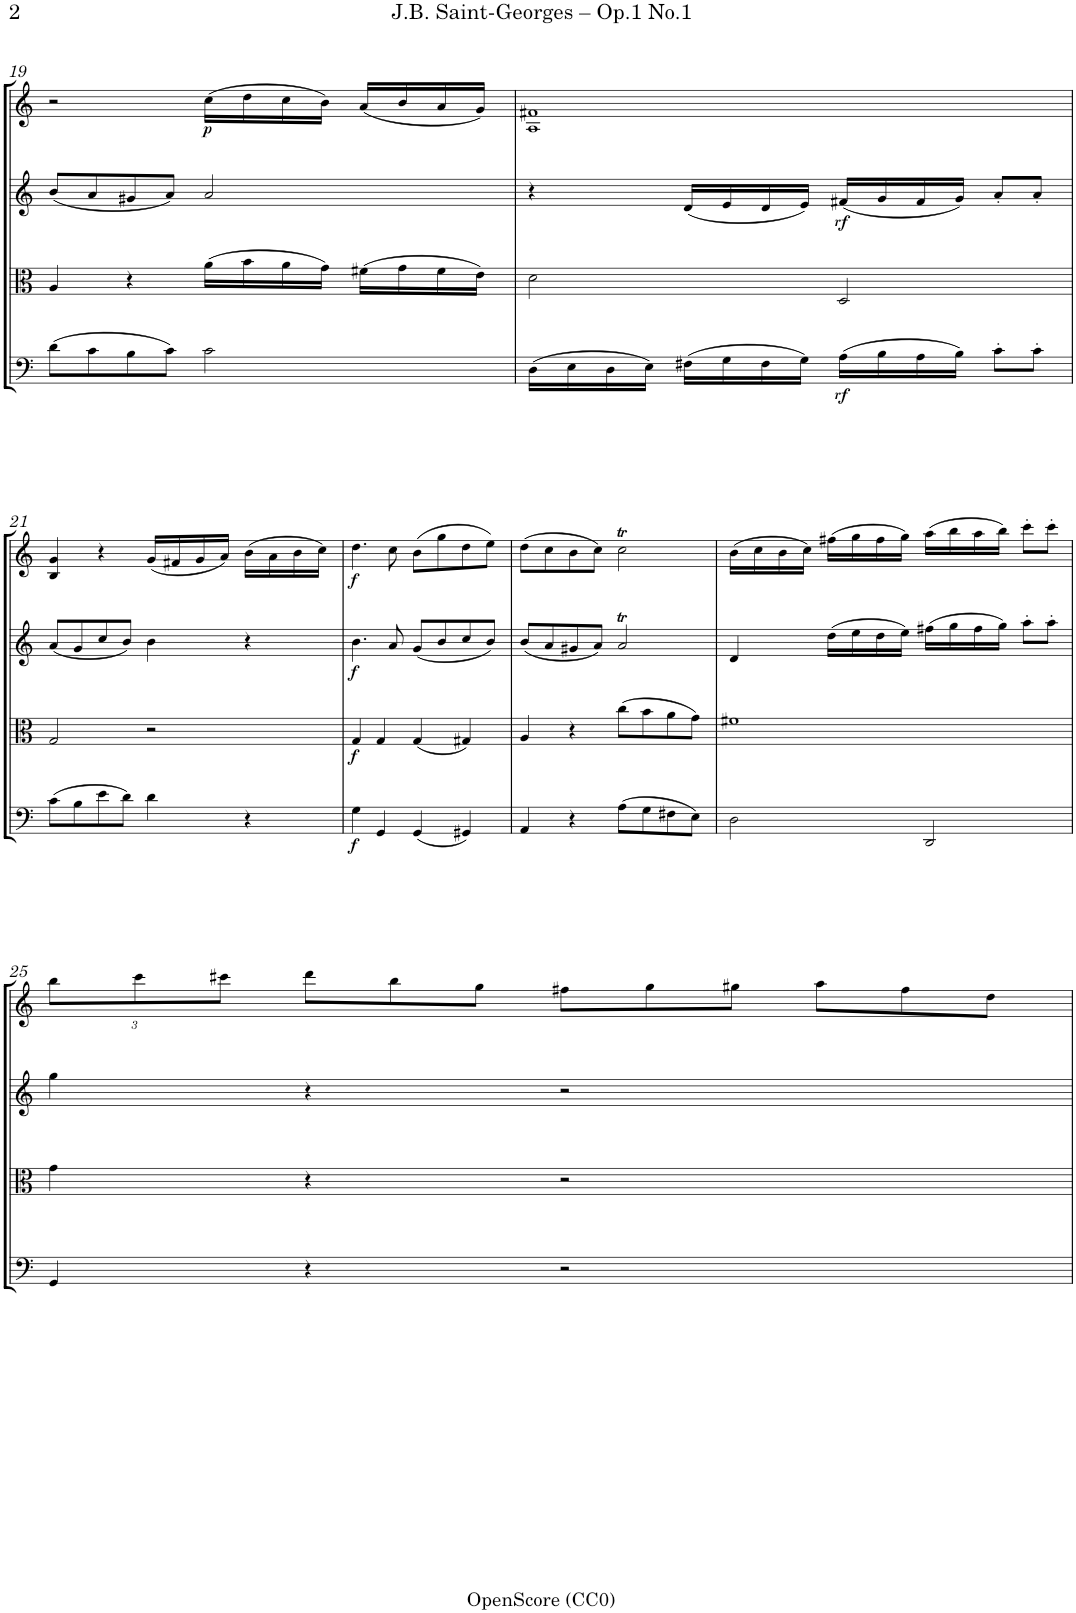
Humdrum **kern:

**kern	**dynam	**kern	**dynam	**kern	**dynam	**kern	**dynam
*part4	*part4	*part3	*part3	*part2	*part2	*part1	*part1
*staff4	*staff4	*staff3	*staff3	*staff2	*staff2	*staff1	*staff1
*I"Violoncello	*	*I"Viola	*	*I"Violin 2	*	*I"Violin 1	*
*I'Vc	*	*I'Vla	*	*I'Vln	*	*I'Vln	*
!!LO:PB:g=z
*clefF4	*	*clefC3	*	*clefG2	*	*clefG2	*
*k[]	*	*k[]	*	*k[]	*	*k[]	*
=19	=19	=19	=19	=19	=19	=19	=19
(8d\L	.	4A/	.	(8b/L	.	2r	.
8c\	.	.	.	8a/	.	.	.
8B\	.	4r	.	8g#X/	.	.	.
8c\J)	.	.	.	8a/J)	.	.	.
!	!	!	!	!	!	!	!LO:DY:b
2c\	.	(16a\LL	.	2a/	.	(16cc\LL	p
.	.	16b\	.	.	.	16dd\	.
.	.	16a\	.	.	.	16cc\	.
.	.	16g\JJ)	.	.	.	16b\JJ)	.
.	.	(16f#X\LL	.	.	.	(16a/LL	.
.	.	16g\	.	.	.	16b/	.
.	.	16f#\	.	.	.	16a/	.
.	.	16e\JJ)	.	.	.	16g/JJ)	.
=20	=20	=20	=20	=20	=20	=20	=20
(16D\LL	.	2d\	.	4r	.	1A 1f#X	.
16E\	.	.	.	.	.	.	.
16D\	.	.	.	.	.	.	.
16E\JJ)	.	.	.	.	.	.	.
(16F#X\LL	.	.	.	(16d/LL	.	.	.
16G\	.	.	.	16e/	.	.	.
16F#\	.	.	.	16d/	.	.	.
16G\JJ)	.	.	.	16e/JJ)	.	.	.
!	!LO:DY:b	!	!	!	!LO:DY:b	!	!
(16A\LL	rf	2D/	.	(16f#X/LL	rf	.	.
16B\	.	.	.	16g/	.	.	.
16A\	.	.	.	16f#/	.	.	.
16B\JJ)	.	.	.	16g/JJ)	.	.	.
8c'\L	.	.	.	8a'/L	.	.	.
8c'\J	.	.	.	8a'/J	.	.	.
!!LO:LB:g=z
=21	=21	=21	=21	=21	=21	=21	=21
(8c\L	.	2G/	.	(8a/L	.	4B/ 4g/	.
8B\	.	.	.	8g/	.	.	.
8e\	.	.	.	8cc/	.	4r	.
8d\J)	.	.	.	8b/J)	.	.	.
4d\	.	2r	.	4b\	.	(16g/LL	.
.	.	.	.	.	.	16f#X/	.
.	.	.	.	.	.	16g/	.
.	.	.	.	.	.	16a/JJ)	.
4r	.	.	.	4r	.	(16b\LL	.
.	.	.	.	.	.	16a\	.
.	.	.	.	.	.	16b\	.
.	.	.	.	.	.	16cc\JJ)	.
=22	=22	=22	=22	=22	=22	=22	=22
!	!LO:DY:b	!	!LO:DY:b	!	!LO:DY:b	!	!LO:DY:b
4G\	f	4G/	f	4.b\	f	4.dd\	f
4GG/	.	4G/	.	.	.	.	.
.	.	.	.	8a/	.	8cc\	.
(4GG/	.	(4G/	.	(8g/L	.	(8b\L	.
.	.	.	.	8b/	.	8gg\	.
4GG#X/)	.	4G#X/)	.	8cc/	.	8dd\	.
.	.	.	.	8b/J)	.	8ee\J)	.
=23	=23	=23	=23	=23	=23	=23	=23
4AA/	.	4A/	.	(8b/L	.	(8dd\L	.
.	.	.	.	8a/	.	8cc\	.
4r	.	4r	.	8g#X/	.	8b\	.
.	.	.	.	8a/J)	.	8cc\J)	.
(8A\L	.	(8cc\L	.	2aT/	.	2ccT\	.
8G\	.	8b\	.	.	.	.	.
8F#X\	.	8a\	.	.	.	.	.
8E\J)	.	8g\J)	.	.	.	.	.
=24	=24	=24	=24	=24	=24	=24	=24
2D\	.	1f#X	.	4d/	.	(16b\LL	.
.	.	.	.	.	.	16cc\	.
.	.	.	.	.	.	16b\	.
.	.	.	.	.	.	16cc\JJ)	.
.	.	.	.	(16dd\LL	.	(16ff#X\LL	.
.	.	.	.	16ee\	.	16gg\	.
.	.	.	.	16dd\	.	16ff#\	.
.	.	.	.	16ee\JJ)	.	16gg\JJ)	.
2DD/	.	.	.	(16ff#X\LL	.	(16aa\LL	.
.	.	.	.	16gg\	.	16bb\	.
.	.	.	.	16ff#\	.	16aa\	.
.	.	.	.	16gg\JJ)	.	16bb\JJ)	.
.	.	.	.	8aa'\L	.	8ccc'\L	.
.	.	.	.	8aa'\J	.	8ccc'\J	.
!!LO:LB:g=z
=25	=25	=25	=25	=25	=25	=25	=25
*	*	*	*	*	*	*Xbrackettup	*
4GG/	.	4g\	.	4gg\	.	12bb\L	.
.	.	.	.	.	.	12ccc\	.
.	.	.	.	.	.	12ccc#X\J	.
4r	.	4r	.	4r	.	12ddd\L	.
.	.	.	.	.	.	12bb\	.
.	.	.	.	.	.	12gg\J	.
2r	.	2r	.	2r	.	12ff#X\L	.
.	.	.	.	.	.	12gg\	.
.	.	.	.	.	.	12gg#X\J	.
.	.	.	.	.	.	12aa\L	.
.	.	.	.	.	.	12ff#\	.
.	.	.	.	.	.	12dd\J	.
=	=	=	=	=	=	=	=
*-	*-	*-	*-	*-	*-	*-	*-
